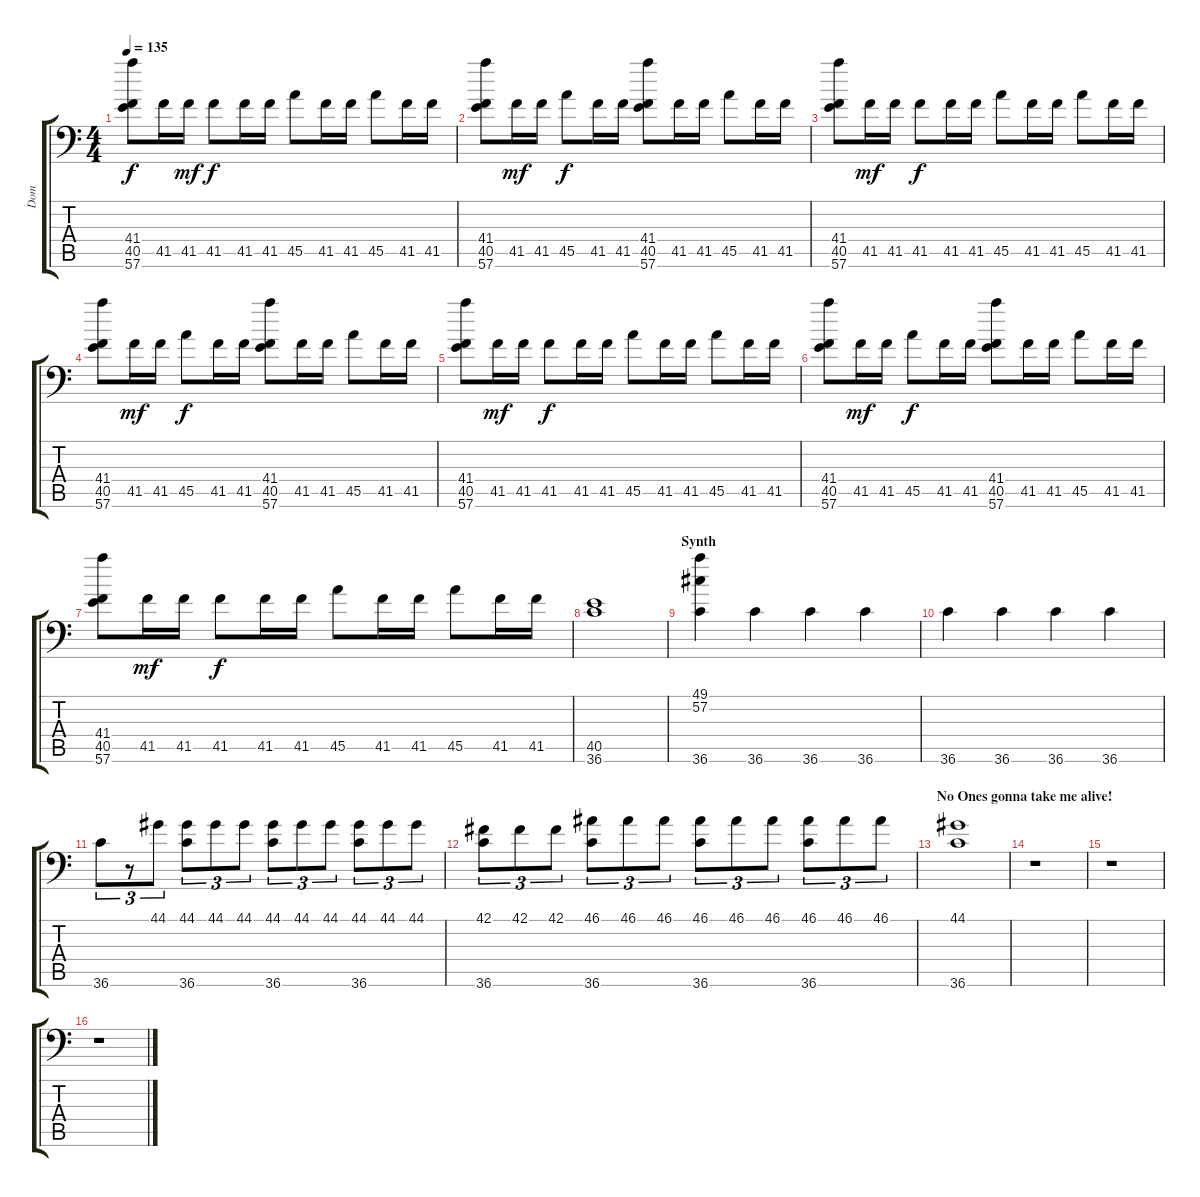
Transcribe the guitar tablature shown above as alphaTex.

\track ("Dom" "Dom") {instrument acousticgrandpiano}
\staff {score tabs}
\tuning (C-1 C-1 C-1 C-1 C-1 C-1) {hide}
\ts (4 4)
\tempo 135
\clef f4
\ks c
(41.4 40.5 57.6).8{dy f} 41.5.16 41.5.16{dy mf} 41.5.8{dy f} 41.5.16 41.5.16 45.5.8 41.5.16 41.5.16 45.5.8 41.5.16 41.5.16 |
(41.4 40.5 57.6).8 41.5.16{dy mf} 41.5.16 45.5.8{dy f} 41.5.16 41.5.16 (41.4 40.5 57.6).8 41.5.16 41.5.16 45.5.8 41.5.16 41.5.16 |
(41.4 40.5 57.6).8 41.5.16{dy mf} 41.5.16 41.5.8{dy f} 41.5.16 41.5.16 45.5.8 41.5.16 41.5.16 45.5.8 41.5.16 41.5.16 |
(41.4 40.5 57.6).8 41.5.16{dy mf} 41.5.16 45.5.8{dy f} 41.5.16 41.5.16 (41.4 40.5 57.6).8 41.5.16 41.5.16 45.5.8 41.5.16 41.5.16 |
(41.4 40.5 57.6).8 41.5.16{dy mf} 41.5.16 41.5.8{dy f} 41.5.16 41.5.16 45.5.8 41.5.16 41.5.16 45.5.8 41.5.16 41.5.16 |
(41.4 40.5 57.6).8 41.5.16{dy mf} 41.5.16 45.5.8{dy f} 41.5.16 41.5.16 (41.4 40.5 57.6).8 41.5.16 41.5.16 45.5.8 41.5.16 41.5.16 |
(41.4 40.5 57.6).8 41.5.16{dy mf} 41.5.16 41.5.8{dy f} 41.5.16 41.5.16 45.5.8 41.5.16 41.5.16 45.5.8 41.5.16 41.5.16 |
(40.5 36.6).1 |
\section ("" "Synth")
(49.1 57.2 36.6).4 36.6.4 36.6.4 36.6.4 |
36.6.4 36.6.4 36.6.4 36.6.4 |
36.6.8{tu (3 2)} r.8{tu (3 2)} 44.1.8{tu (3 2)} (44.1 36.6).8{tu (3 2)} 44.1.8{tu (3 2)} 44.1.8{tu (3 2)} (44.1 36.6).8{tu (3 2)} 44.1.8{tu (3 2)} 44.1.8{tu (3 2)} (44.1 36.6).8{tu (3 2)} 44.1.8{tu (3 2)} 44.1.8{tu (3 2)} |
(42.1 36.6).8{tu (3 2)} 42.1.8{tu (3 2)} 42.1.8{tu (3 2)} (46.1 36.6).8{tu (3 2)} 46.1.8{tu (3 2)} 46.1.8{tu (3 2)} (46.1 36.6).8{tu (3 2)} 46.1.8{tu (3 2)} 46.1.8{tu (3 2)} (46.1 36.6).8{tu (3 2)} 46.1.8{tu (3 2)} 46.1.8{tu (3 2)} |
\section ("" "No Ones gonna take me alive!")
(44.1 36.6).1 |
r.1 |
r.1 |
r.1
